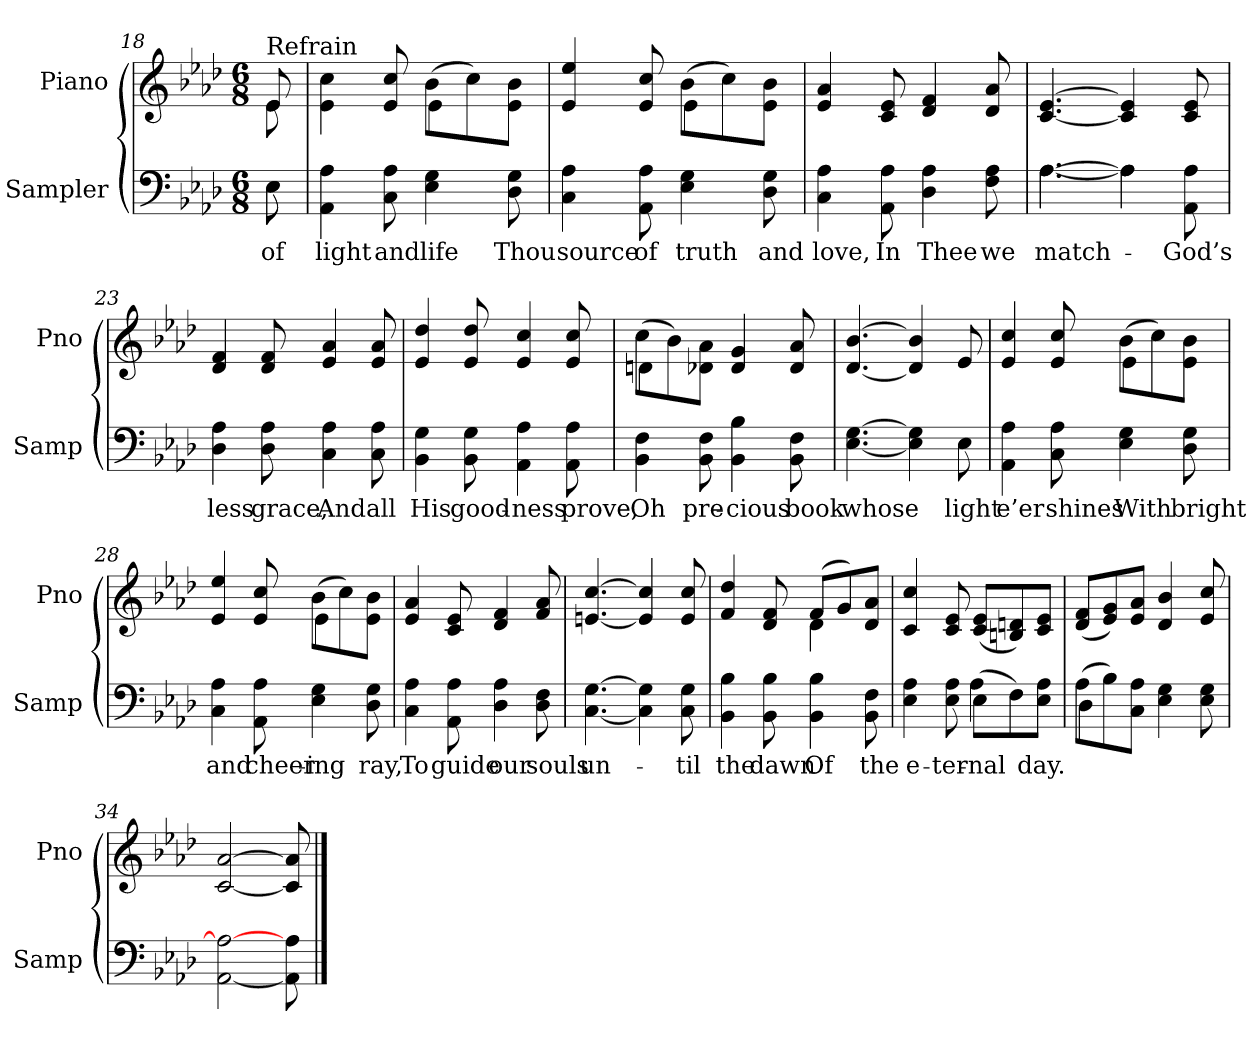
**kern	**text	**kern
*part2	*part2	*part1
*staff2	*staff2	*staff1
*I"Sampler	*	*I"Piano
*I'Samp	*	*I'Pno
*clefF4	*	*clefG2
*k[b-e-a-d-]	*	*k[b-e-a-d-]
*A-:	*	*A-:
*M6/8	*	*M6/8
=18	=18	=18
*^	*	*^
!	!	!	!LO:TX:t=Refrain	!
8E-\	8E-	of	8e-/	8e-
*v	*v	*	*	*
=19	=19	=19	=19
4AA- 4A-	light	4e-\ 4cc\	4.ryy
8C 8A-	and	8e- 8cc	.
4E- 4G	life	(8b-\L	4e-
.	.	8cc\)	.
8D- 8G	Thou	8e-\ 8b-\J	8ryy
=20	=20	=20	=20
4C 4A-	source	4e- 4ee-	4.ryy
8AA- 8A-	of	8e- 8cc	.
4E- 4G	truth	(8b-\L	4e-
.	.	8cc\)	.
8D- 8G	and	8e-\ 8b-\J	8ryy
*	*	*v	*v
=21	=21	=21
4C 4A-	love,	4e- 4a-
8AA- 8A-	In	8c 8e-
4D- 4A-	Thee	4d- 4f
8F 8A-	we	8d- 8a-
=22	=22	=22
*^	*	*
[4.A-\	[4.A-	match-	[4.c [4.e-
4A-\]	4A-]	.	4c] 4e-]
8AA- 8A-	8ryy	God’s	8c 8e-
*v	*v	*	*
=23	=23	=23
4D- 4A-	-less	4d- 4f
8D- 8A-	grace,	8d- 8f
4C 4A-	And	4e- 4a-
8C 8A-	all	8e- 8a-
=24	=24	=24
4BB- 4G	His	4e- 4dd-
8BB- 8G	good-	8e- 8dd-
4AA- 4A-	-ness	4e- 4cc
8AA- 8A-	prove,	8e- 8cc
=25	=25	=25
*	*	*^
4BB- 4F	Oh	(8cc\L	4dn
.	.	8b-\)	.
8BB- 8F	pre-	8d-\ 8a-\J	2ryy
4BB- 4B-	-cious	4d- 4g	.
8BB- 8F	book	8d- 8a-	.
*	*	*v	*v
=26	=26	=26
[4.E- [4.G	whose	[4.d- [4.b-
4E-] 4G]	.	4d-] 4b-]
8E-	light	8e-
=27	=27	=27
*	*	*^
4AA- 4A-	e’er	4e- 4cc	4.ryy
8C 8A-	shines	8e- 8cc	.
4E- 4G	With	(8b-\L	4e-
.	.	8cc\)	.
8D- 8G	bright	8e-\ 8b-\J	8ryy
=28	=28	=28	=28
4C 4A-	and	4e- 4ee-	4.ryy
8AA- 8A-	cheer-	8e- 8cc	.
4E- 4G	-ing	(8b-\L	4e-
.	.	8cc\)	.
8D- 8G	ray,	8e-\ 8b-\J	8ryy
*	*	*v	*v
=29	=29	=29
4C 4A-	To	4e- 4a-
8AA- 8A-	guide	8c 8e-
4D- 4A-	our	4d- 4f
8D- 8F	souls	8f 8a-
=30	=30	=30
[4.C [4.G	un-	[4.en [4.cc
4C] 4G]	.	4e] 4cc]
8C 8G	-til	8e 8cc
=31	=31	=31
*	*	*^
4BB- 4B-	the	4f 4dd-	4.ryy
8BB- 8B-	dawn	8d- 8f	.
4BB- 4B-	Of	(8f/L	4d-
.	.	8g/)	.
8BB- 8F	the	8d-/ 8a-/J	8ryy
*	*	*v	*v
=32	=32	=32
*^	*	*
4E- 4A-	4.ryy	e-	4c 4cc
8E- 8A-	.	-ter-	8c 8e-
(8E-\L	4A-	-nal	(8c/ 8e-/L
8F\)	.	.	8Bn/ 8dn/)
8E-\ 8A-\J	8ryy	day.	8c/ 8e-/J
=33	=33	=33	=33
(8A-\L	4D-	.	(8d-/ 8f/L
8B-\)	.	.	8e-/ 8g/)
8C\ 8A-\J	2ryy	.	8e-/ 8a-/J
4E- 4G	.	.	4d- 4b-
8E- 8G	.	.	8e- 8cc
*v	*v	*	*
=34	=34	=34
[2AA- 2A-_	.	[2c [2a-
8AA-] 8A-	.	8c] 8a-]
==	==	==
*-	*-	*-
